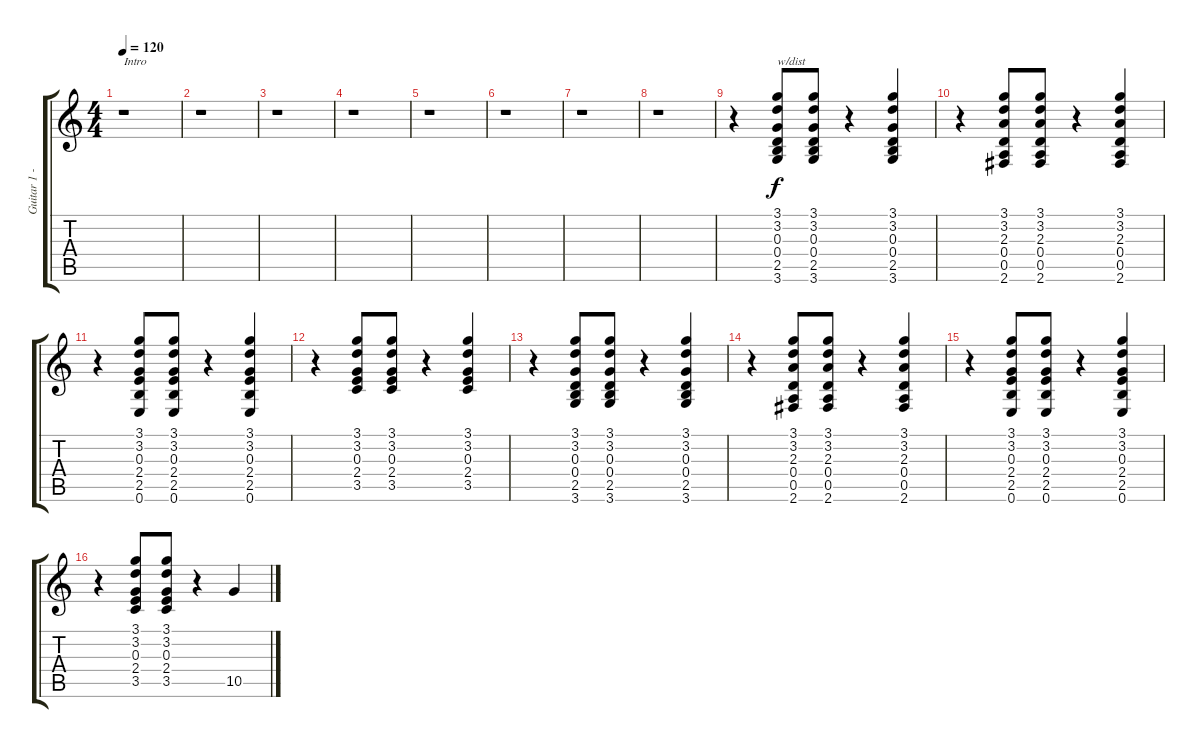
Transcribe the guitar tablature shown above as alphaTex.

\track ("Guitar 1 - Mike" "Guitar 1 -") {instrument distortionguitar}
\staff {score tabs}
\tuning (E4 B3 G3 D3 A2 E2) {hide}
\ts (4 4)
\tempo 120
\clef g2
\ks c
r.1{txt "Intro" dy f instrument distortionguitar} |
r.1 |
r.1 |
r.1 |
r.1 |
r.1 |
r.1 |
r.1 |
r.4 (3.1 3.2 0.3 0.4 2.5 3.6).8{txt "w/dist"} (3.1 3.2 0.3 0.4 2.5 3.6).8 r.4 (3.1 3.2 0.3 0.4 2.5 3.6).4 |
r.4 (3.1 3.2 2.3 0.4 0.5 2.6).8 (3.1 3.2 2.3 0.4 0.5 2.6).8 r.4 (3.1 3.2 2.3 0.4 0.5 2.6).4 |
r.4 (3.1 3.2 0.3 2.4 2.5 0.6).8 (3.1 3.2 0.3 2.4 2.5 0.6).8 r.4 (3.1 3.2 0.3 2.4 2.5 0.6).4 |
r.4 (3.1 3.2 0.3 2.4 3.5).8 (3.1 3.2 0.3 2.4 3.5).8 r.4 (3.1 3.2 0.3 2.4 3.5).4 |
r.4 (3.1 3.2 0.3 0.4 2.5 3.6).8 (3.1 3.2 0.3 0.4 2.5 3.6).8 r.4 (3.1 3.2 0.3 0.4 2.5 3.6).4 |
r.4 (3.1 3.2 2.3 0.4 0.5 2.6).8 (3.1 3.2 2.3 0.4 0.5 2.6).8 r.4 (3.1 3.2 2.3 0.4 0.5 2.6).4 |
r.4 (3.1 3.2 0.3 2.4 2.5 0.6).8 (3.1 3.2 0.3 2.4 2.5 0.6).8 r.4 (3.1 3.2 0.3 2.4 2.5 0.6).4 |
r.4 (3.1 3.2 0.3 2.4 3.5).8 (3.1 3.2 0.3 2.4 3.5).8 r.4 10.5{ss}.4
